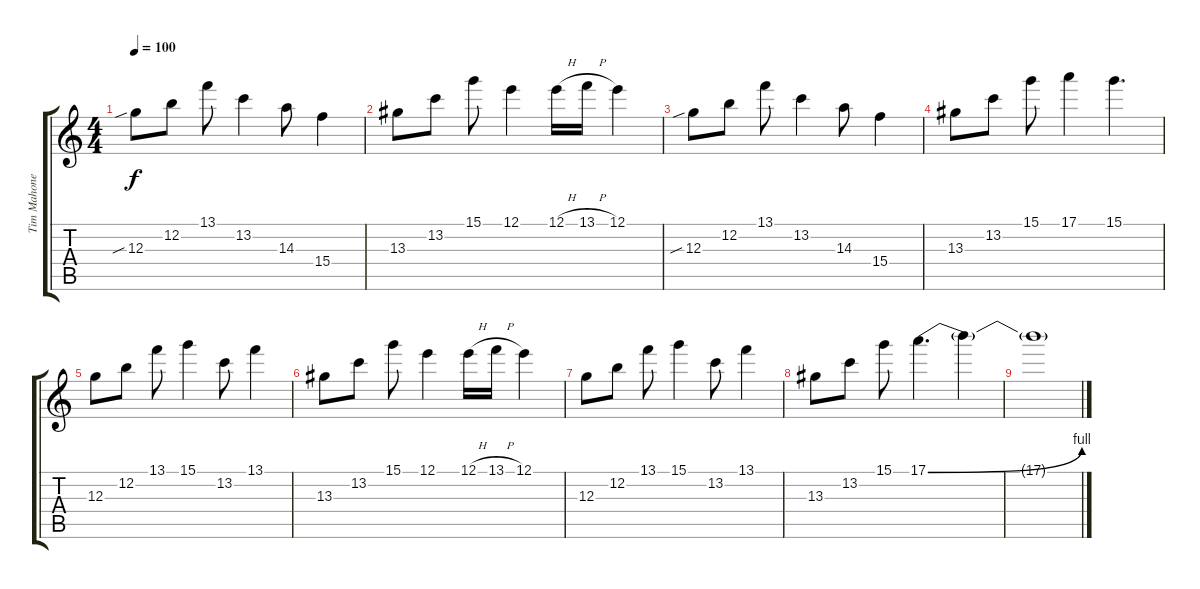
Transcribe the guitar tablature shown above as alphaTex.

\track ("Tim Mahoney" "Tim Mahone") {instrument distortionguitar}
\staff {score tabs}
\tuning (E4 B3 G3 D3 A2 E2) {hide}
\ts (4 4)
\tempo 100
\clef g2
\ks c
12.3{sib}.8{dy f} 12.2.8 13.1.8 13.2.4 14.3.8 15.4.4 |
13.3.8 13.2.8 15.1.8 12.1.4 12.1{h}.16 13.1{h}.16 12.1.4 |
12.3{sib}.8 12.2.8 13.1.8 13.2.4 14.3.8 15.4.4 |
13.3.8 13.2.8 15.1.8 17.1.4 15.1.4{d} |
12.3.8 12.2.8 13.1.8 15.1.4 13.2.8 13.1.4 |
13.3.8 13.2.8 15.1.8 12.1.4 12.1{h}.16 13.1{h}.16 12.1.4 |
12.3.8 12.2.8 13.1.8 15.1.4 13.2.8 13.1.4 |
13.3.8 13.2.8 15.1.8 17.1{be (bend 0 0 60 4)}.4{d} 17.1{t}.4 |
17.1{t}.1
